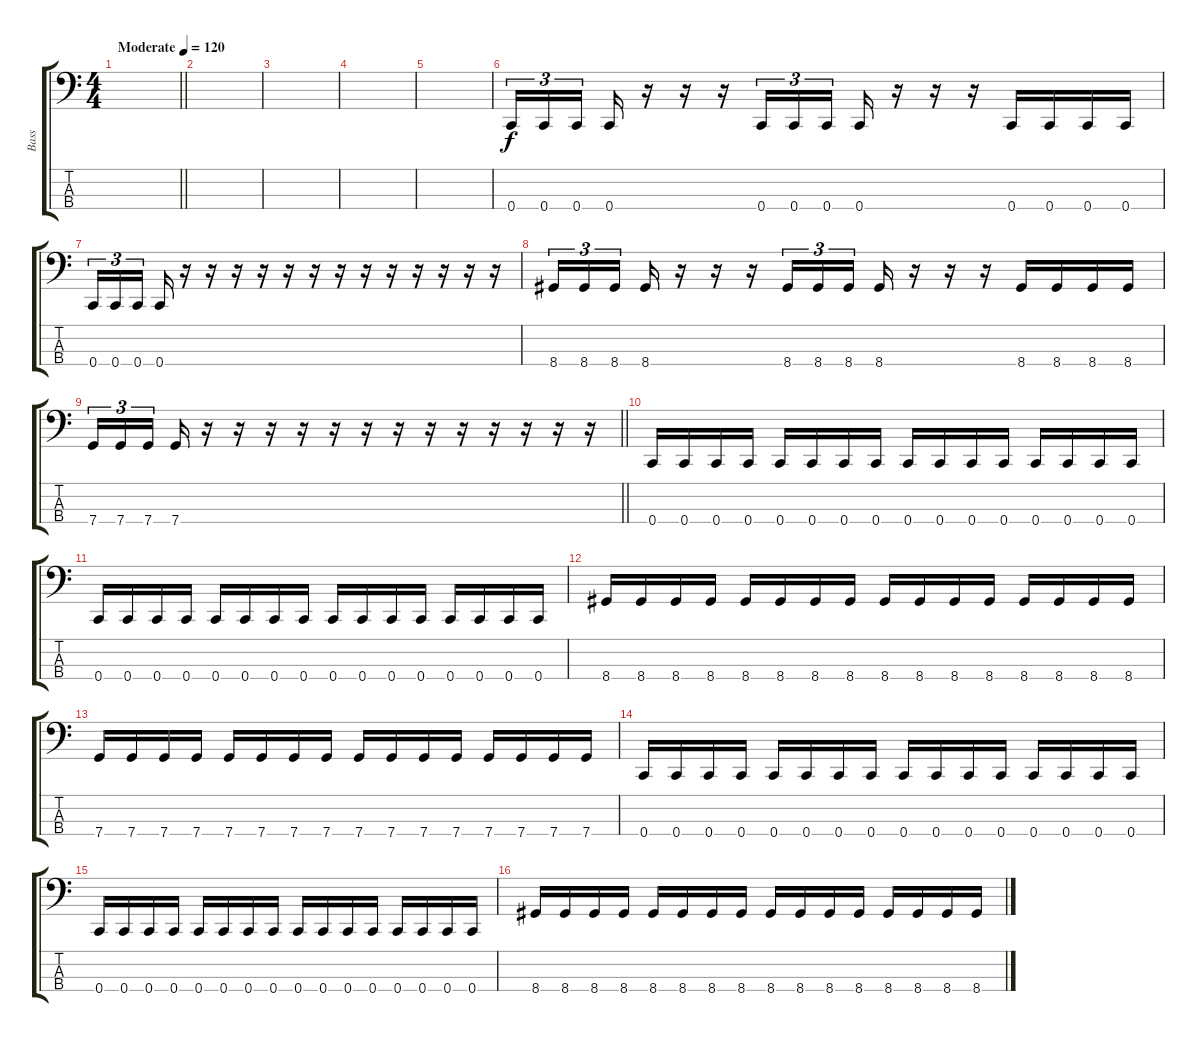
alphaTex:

\track ("Bass" "Bass") {instrument electricbasspick}
\staff {score tabs}
\tuning (F2 C2 G1 C1) {hide}
\ts (4 4)
\tempo (120 "Moderate")
\clef f4
\barLineRight lightlight
\ks c
|
\section ("" "")
|
|
|
|
0.4.16{tu (3 2) volume 11} 0.4.16{tu (3 2)} 0.4.16{tu (3 2) beam splitsecondary} 0.4.16 r.16 r.16 r.16 0.4.16{tu (3 2)} 0.4.16{tu (3 2)} 0.4.16{tu (3 2)} 0.4.16 r.16 r.16 r.16 0.4.16 0.4.16 0.4.16 0.4.16 |
0.4.16{tu (3 2)} 0.4.16{tu (3 2)} 0.4.16{tu (3 2) beam splitsecondary} 0.4.16 r.16 r.16 r.16 r.16 r.16 r.16 r.16 r.16 r.16 r.16 r.16 r.16 r.16 |
8.4.16{tu (3 2) volume 13} 8.4.16{tu (3 2)} 8.4.16{tu (3 2) beam splitsecondary} 8.4.16 r.16 r.16 r.16 8.4.16{tu (3 2)} 8.4.16{tu (3 2)} 8.4.16{tu (3 2)} 8.4.16 r.16 r.16 r.16 8.4.16 8.4.16 8.4.16 8.4.16 |
\barLineRight lightlight
7.4.16{tu (3 2)} 7.4.16{tu (3 2)} 7.4.16{tu (3 2) beam splitsecondary} 7.4.16 r.16 r.16 r.16 r.16 r.16 r.16 r.16 r.16 r.16 r.16 r.16 r.16 r.16 |
\section ("" "")
0.4.16 0.4.16 0.4.16 0.4.16 0.4.16 0.4.16 0.4.16 0.4.16 0.4.16 0.4.16 0.4.16 0.4.16 0.4.16 0.4.16 0.4.16 0.4.16 |
0.4.16 0.4.16 0.4.16 0.4.16 0.4.16 0.4.16 0.4.16 0.4.16 0.4.16 0.4.16 0.4.16 0.4.16 0.4.16 0.4.16 0.4.16 0.4.16 |
8.4.16 8.4.16 8.4.16 8.4.16 8.4.16 8.4.16 8.4.16 8.4.16 8.4.16 8.4.16 8.4.16 8.4.16 8.4.16 8.4.16 8.4.16 8.4.16 |
7.4.16 7.4.16 7.4.16 7.4.16 7.4.16 7.4.16 7.4.16 7.4.16 7.4.16 7.4.16 7.4.16 7.4.16 7.4.16 7.4.16 7.4.16 7.4.16 |
0.4.16 0.4.16 0.4.16 0.4.16 0.4.16 0.4.16 0.4.16 0.4.16 0.4.16 0.4.16 0.4.16 0.4.16 0.4.16 0.4.16 0.4.16 0.4.16 |
0.4.16 0.4.16 0.4.16 0.4.16 0.4.16 0.4.16 0.4.16 0.4.16 0.4.16 0.4.16 0.4.16 0.4.16 0.4.16 0.4.16 0.4.16 0.4.16 |
8.4.16 8.4.16 8.4.16 8.4.16 8.4.16 8.4.16 8.4.16 8.4.16 8.4.16 8.4.16 8.4.16 8.4.16 8.4.16 8.4.16 8.4.16 8.4.16
